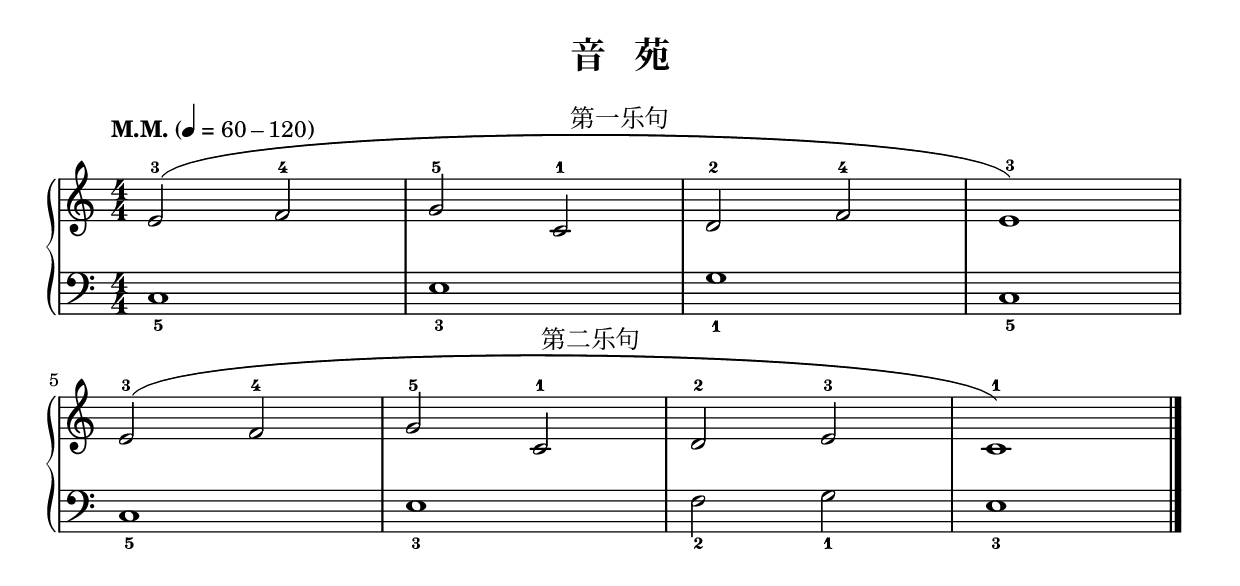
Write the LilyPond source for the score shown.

\version "2.18.2"
% 《约翰•汤普森 现代钢琴教程 1》 P04

\version "2.18.2"

%%
% Define music function:
%  shapeSlur  -- to draw a slur with a list of offsets (in staff spaces) to the default coordinates.
% usage: 
%  \shapeSlur #'(x1 y1 x2 y2 x3 y3 x4 y4)
% 
% see http://lsr.di.unimi.it/LSR/Item?id=777

#(define ((alter-curve offsets) grob)
   ;; get default control-points
   (let ((coords (ly:slur::calc-control-points grob)))
     ;; add offsets to default coordinates
     (define (add-offsets coords offsets)
       (if (null? coords)
       '()
       (cons
         (cons (+ (caar coords) (car offsets))
               (+ (cdar coords) (cadr offsets)))
         (add-offsets (cdr coords) (cddr offsets)))))

     (if (null? offsets)
         coords
         (add-offsets coords offsets))))


#(define ((shape-slur offsets) grob)
   (let* (
          ;; have we been split?
          (orig (ly:grob-original grob))
          ;; if yes, get the split pieces (our siblings)
          (siblings (if (ly:grob? orig)
                        (ly:spanner-broken-into orig) '() ))
          (total-found (length siblings)))
     (if (>= total-found 2)
         ;; shape BROKEN
         ;; walk through siblings, find index in list
         ;; and apply offsets from list of offsets:
         (let loop ((n 0))
                   (if (eq? (list-ref siblings n) grob)
                       ;; return altered:
                       ((alter-curve (list-ref offsets n)) grob)
                       (if (< n total-found)
                           (loop (1+ n))
                           ;; end of list -- none found?!
                           ;; return defaults:
                           ((alter-curve '()) grob))))
         ;;
         ;; shape UNBROKEN
         ((alter-curve offsets) grob))))

shapeSlur = #(define-music-function (parser location offsets) (list?)
  #{
    \once \override Slur.control-points = #(shape-slur offsets)
  #})


keyTime = {
  \key c \major
  \time 4/4
  \numericTimeSignature
}

upper = \relative c'' {
  \clef treble
  \keyTime
  \tempo "M.M." 4=60-120
  
  \shapeSlur #'(0 0 0 3.5 0 3.5 0 0)
  e,2-3^(^\markup { \halign #-9.5 \abs-fontsize #12 第一乐句 } f-4 |
  g2-5 c,-1 |
  d2-2 f-4 |
  e1-3) |\break
  
  \shapeSlur #'(0 0 0 3.5 0 3.5 0 0)
  e2-3^(^\markup { \halign #-9.5 \abs-fontsize #12 第二乐句 } f-4 |
  g2-5 c,-1 |
  d2-2 e-3 |
  c1-1) |\bar "|."
}

lower = \relative c {
  \clef bass
  \keyTime
  
  c1_5 |
  e1_3 |
  g1_1 |
  c,1_5 |\break
  
  c1_5 |
  e1_3 |
  f2_2 g_1 |
  e1_3 |\bar "|."
}

\paper{
  print-all-headers=##t
}

\score {
  \header {
    title = "音   苑"
  }
  \new GrandStaff <<
    \new Staff = "upper" \upper
    \new Staff = "lower" \lower
  >>
  \layout {
    indent = 0\cm
    ragged-last = ##f
  }
  \midi { } 
}
